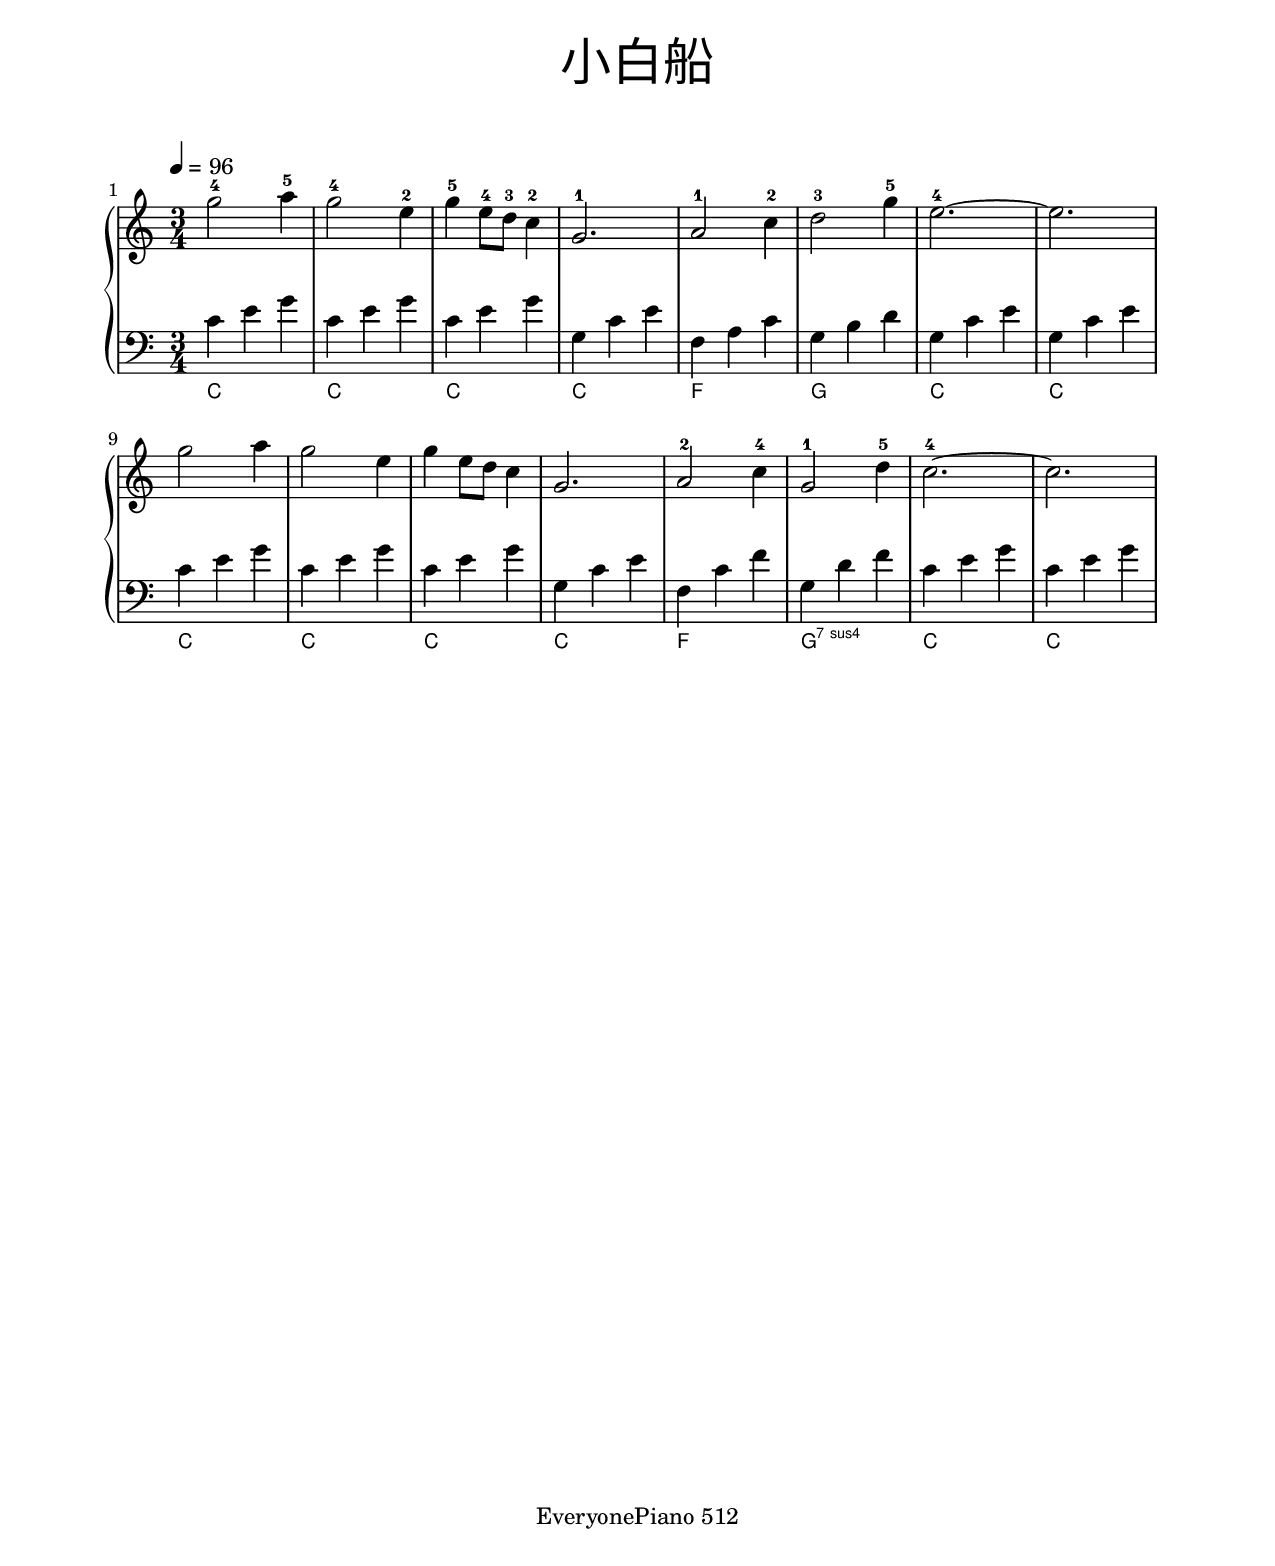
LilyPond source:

\version "2.24.3"
\include "../template.v1.ly"

\header {
  title = \markup \override #'((font-name . "FangSong")(font-size . 7)) "小白船"
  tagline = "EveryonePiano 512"
}

\markup \vspace #1.5

chordc         = { c'4 e'4 g'4 }
chordcg        = { g4  c'4 e'4 }
chordf         = { f4  a4  c'4 }
chordfc        = { f4  c'4 f'4 }
chordg         = { g4  b4  d'4 }
chordgsevensus = { g4  d'4 f'4 }

\score {
  \new PianoStaff <<
    \new Staff {
      \tempo 4 = 96
      \clef treble
      \key c \major
      \time 3/4
      
      g''2^4 a''4^5 | g''2^4 e''4^2 | g''4^5 e''8^4 d''8^3 c''4^2 | g'2.^1 |
      a'2^1  c''4^2 | d''2^3 g''4^5 | e''2.~^4                    | e''2.  | \break
      g''2   a''4   | g''2   e''4   | g''4   e''8   d''8   c''4   | g'2.   |
      a'2^2  c''4^4 | g'2^1  d''4^5 | c''2.~^4                    | c''2.  | \break
    }
    \new Staff {
      \clef bass
      \key c \major
      \time 3/4
      
      \chordc  | \chordc         | \chordc  | \chordcg |
      \chordf  | \chordg         | \chordcg | \chordcg | \break
      \chordc  | \chordc         | \chordc  | \chordcg |
      \chordfc | \chordgsevensus | \chordc  | \chordc  | \break
      
    }
    \chords {
      \set noChordSymbol = ""
      
      c2. c2. c2. c2.
      f2. g2. c2. c2. \break
      c2. c2. c2. c2.
      f2. g2.:7sus4 c2. c2. \break
    }
  >>
  \layout {}
  \midi {}
}
